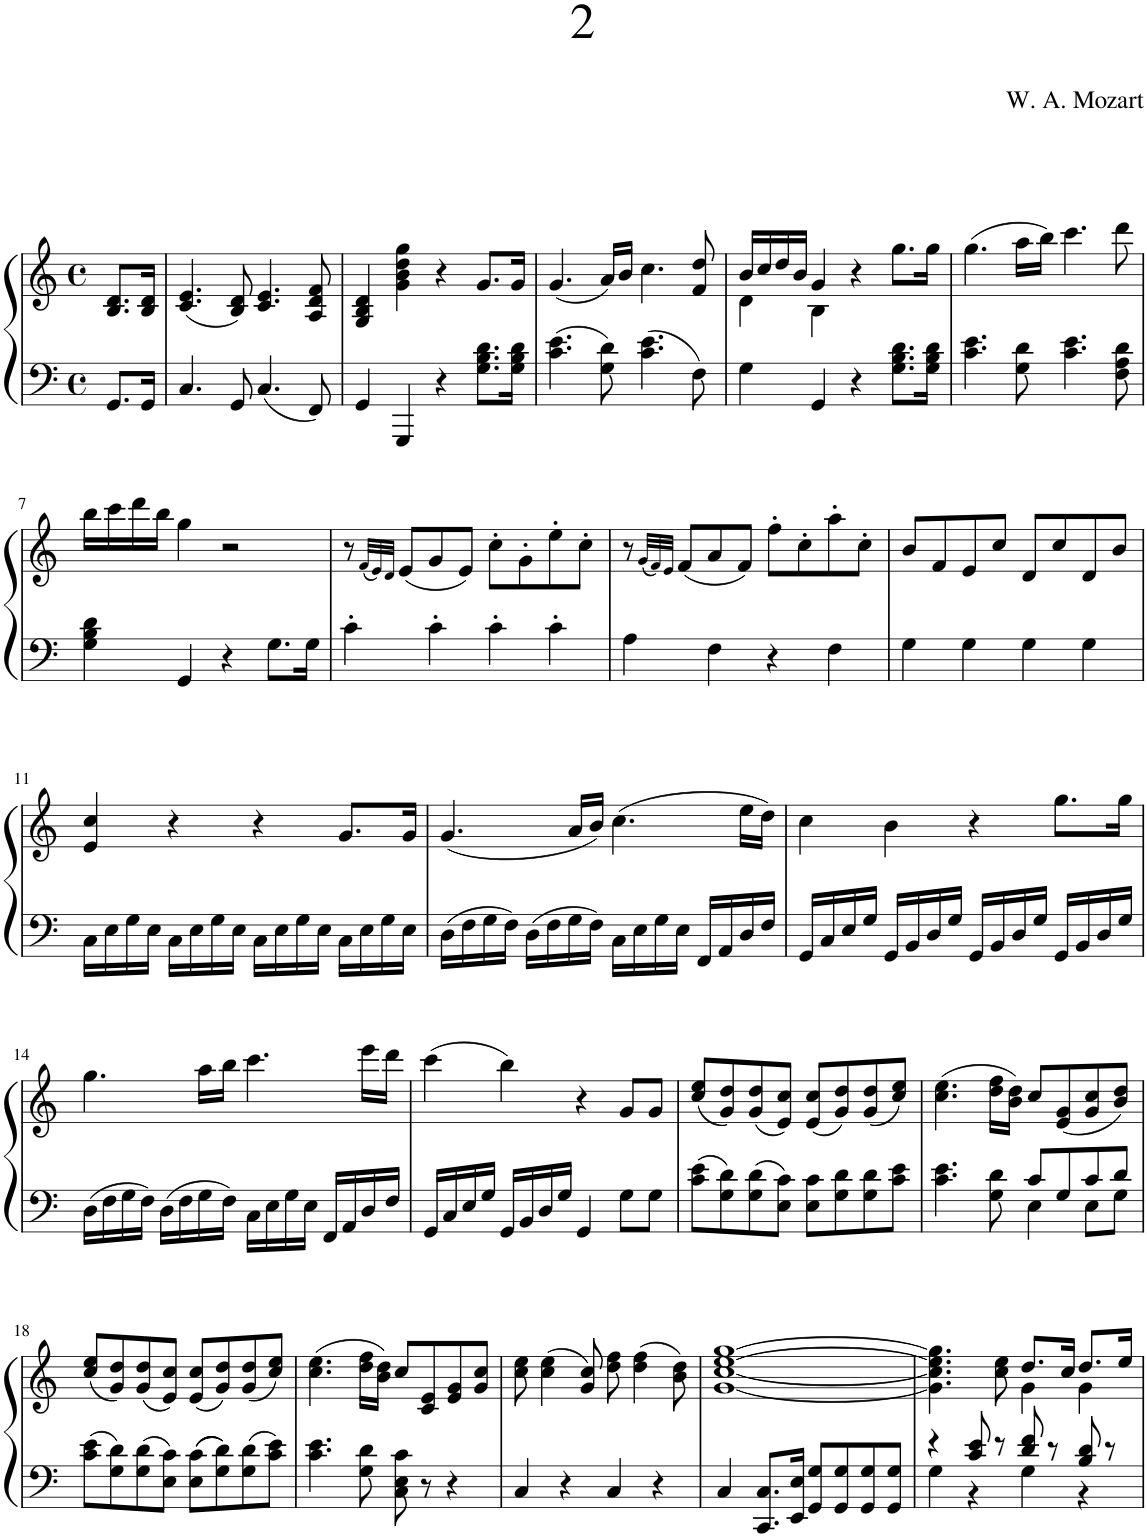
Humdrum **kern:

**kern	**kern
*part1	*part1
*staff2	*staff1
*I"Piano	*
*I'Pno.	*
*clefF4	*clefG2
*k[]	*k[]
*M4/4	*M4/4
*met(c)	*met(c)
=1	=1
8.GG/L	8.B/ 8.d/L
16GG/Jk	16B/ 16d/Jk
=2	=2
4.C/	(4.c/ 4.e/
8GG/	8B/ 8d/)
4.C/	4.c/ 4.e/
8FF/	8A/ 8d/ 8f/
=3	=3
4GG/	4G/ 4B/ 4d/
4GGG/	4g\ 4b\ 4dd\ 4gg\
4r	4r
8.G\ 8.B\ 8.d\L	8.g/L
16G\ 16B\ 16d\Jk	16g/Jk
=4	=4
4.c\ 4.e\	(4.g/
8G\ 8d\	16a/LL)
.	16b/JJ
4.c\ 4.e\	4.cc\
8F\	8f/ 8dd/
=5	=5
*	*^
4G\	16b/LL	4d\
.	16cc/	.
.	16dd/	.
.	16b/JJ	.
4GG/	4g/	4B\
4r	4r	2ryy
8.G\ 8.B\ 8.d\L	8.gg\L	.
16G\ 16B\ 16d\Jk	16gg\Jk	.
*	*v	*v
=6	=6
4.c\ 4.e\	(4.gg\
8G\ 8d\	16aa\LL
.	16bb\JJ)
4.c\ 4.e\	4.ccc\
8F\ 8A\ 8d\	8ddd\
!!LO:LB:g=z
=7	=7
4G\ 4B\ 4d\	16bb\LL
.	16ccc\
.	16ddd\
.	16bb\JJ
4GG/	4gg\
4r	2r
8.G\L	.
16G\Jk	.
=8	=8
4c'\	8r
.	(32qf/LLL
.	32qe/)
.	32qd/JJJ
.	(8e/L
4c'\	8g/
.	8e/J)
4c'\	8cc'\L
.	8g'\
4c'\	8ee'\
.	8cc'\J
=9	=9
4A\	8r
.	(32qg/LLL
.	32qf/)
.	32qe/JJJ
.	(8f/L
4F\	8a/
.	8f/J)
4r	8ff'\L
.	8cc'\
4F\	8aa'\
.	8cc'\J
=10	=10
4G\	8b/L
.	8f/
4G\	8e/
.	8cc/J
4G\	8d/L
.	8cc/
4G\	8d/
.	8b/J
!!LO:LB:g=z
=11	=11
16C\LL	4e/ 4cc/
16E\	.
16G\	.
16E\JJ	.
16C\LL	4r
16E\	.
16G\	.
16E\JJ	.
16C\LL	4r
16E\	.
16G\	.
16E\JJ	.
16C\LL	8.g/L
16E\	.
16G\	.
16E\JJ	16g/Jk
=12	=12
16D\LL	(4.g/
16F\	.
16G\	.
16F\JJ	.
16D\LL	.
16F\	.
16G\	16a/LL
16F\JJ	16b/JJ)
16C\LL	(4.cc\
16E\	.
16G\	.
16E\JJ	.
16FF/LL	.
16AA/	.
16D/	16ee\LL
16F/JJ	16dd\JJ)
=13	=13
16GG/LL	4cc\
16C/	.
16E/	.
16G/JJ	.
16GG/LL	4b\
16BB/	.
16D/	.
16G/JJ	.
16GG/LL	4r
16BB/	.
16D/	.
16G/JJ	.
16GG/LL	8.gg\L
16BB/	.
16D/	.
16G/JJ	16gg\Jk
!!LO:LB:g=z
=14	=14
16D\LL	4.gg\
16F\	.
16G\	.
16F\JJ	.
16D\LL	.
16F\	.
16G\	16aa\LL
16F\JJ	16bb\JJ
16C\LL	4.ccc\
16E\	.
16G\	.
16E\JJ	.
16FF/LL	.
16AA/	.
16D/	16eee\LL
16F/JJ	16ddd\JJ
=15	=15
16GG/LL	(4ccc\
16C/	.
16E/	.
16G/JJ	.
16GG/LL	4bb\)
16BB/	.
16D/	.
16G/JJ	.
4GG/	4r
8G\L	8g/L
8G\J	8g/J
=16	=16
8c\ 8e\L	(8cc/ 8ee/L
8G\ 8d\	8g/ 8dd/)
8G\ 8d\	(8g/ 8dd/
8E\ 8c\J	8e/ 8cc/J)
8E\ 8c\L	(8e/ 8cc/L
8G\ 8d\	8g/ 8dd/)
8G\ 8d\	(8g/ 8dd/
8c\ 8e\J	8cc/ 8ee/J)
=17	=17
*^	*
4.c\ 4.e\	2ryy	(4.cc\ 4.ee\
8G\ 8d\	.	16dd\ 16ff\LL
.	.	16b\ 16dd\JJ)
8c/L	4E\	8cc/L
8G/	.	(8e/ 8g/
8c/	8E\L	8g/ 8cc/
8d/J	8G\J	8b/ 8dd/J)
*v	*v	*
!!LO:LB:g=z
=18	=18
8c\ 8e\L	(8cc/ 8ee/L
8G\ 8d\	8g/ 8dd/)
8G\ 8d\	(8g/ 8dd/
8E\ 8c\J	8e/ 8cc/J)
8E\ 8c\L	(8e/ 8cc/L
8G\ 8d\	8g/ 8dd/)
8G\ 8d\	(8g/ 8dd/
8c\ 8e\J	8cc/ 8ee/J)
=19	=19
4.c\ 4.e\	(4.cc\ 4.ee\
8G\ 8d\	16dd\ 16ff\LL
.	16b\ 16dd\JJ)
8C\ 8E\ 8c\	8cc/L
8r	8c/ 8e/
4r	8e/ 8g/
.	8g/ 8cc/J
=20	=20
4C/	8cc\ 8ee\
.	(4cc\ 4ee\
4r	.
.	8g/ 8cc/)
4C/	8dd\ 8ff\
.	(4dd\ 4ff\
4r	.
.	8b\ 8dd\)
=21	=21
4C/	[1g [1cc [1ee [1gg
8.CC/ 8.C/L	.
16EE/ 16E/Jk	.
8GG/ 8G/L	.
8GG/ 8G/	.
8GG/ 8G/	.
8GG/ 8G/J	.
=22	=22
*^	*^
4r	4G\	4.g\] 4.cc\] 4.ee\] 4.gg\]	2ryy
8c/ 8e/	4r	.	.
8r	.	8cc\ 8ee\	.
8d/ 8f/	4G\	8.dd/L	4g\
8r	.	.	.
.	.	16cc/Jk	.
8B/ 8d/	4r	8.dd/L	4g\
8r	.	.	.
.	.	16ee/Jk	.
*v	*v	*	*
*	*v	*v
=	=
*-	*-
